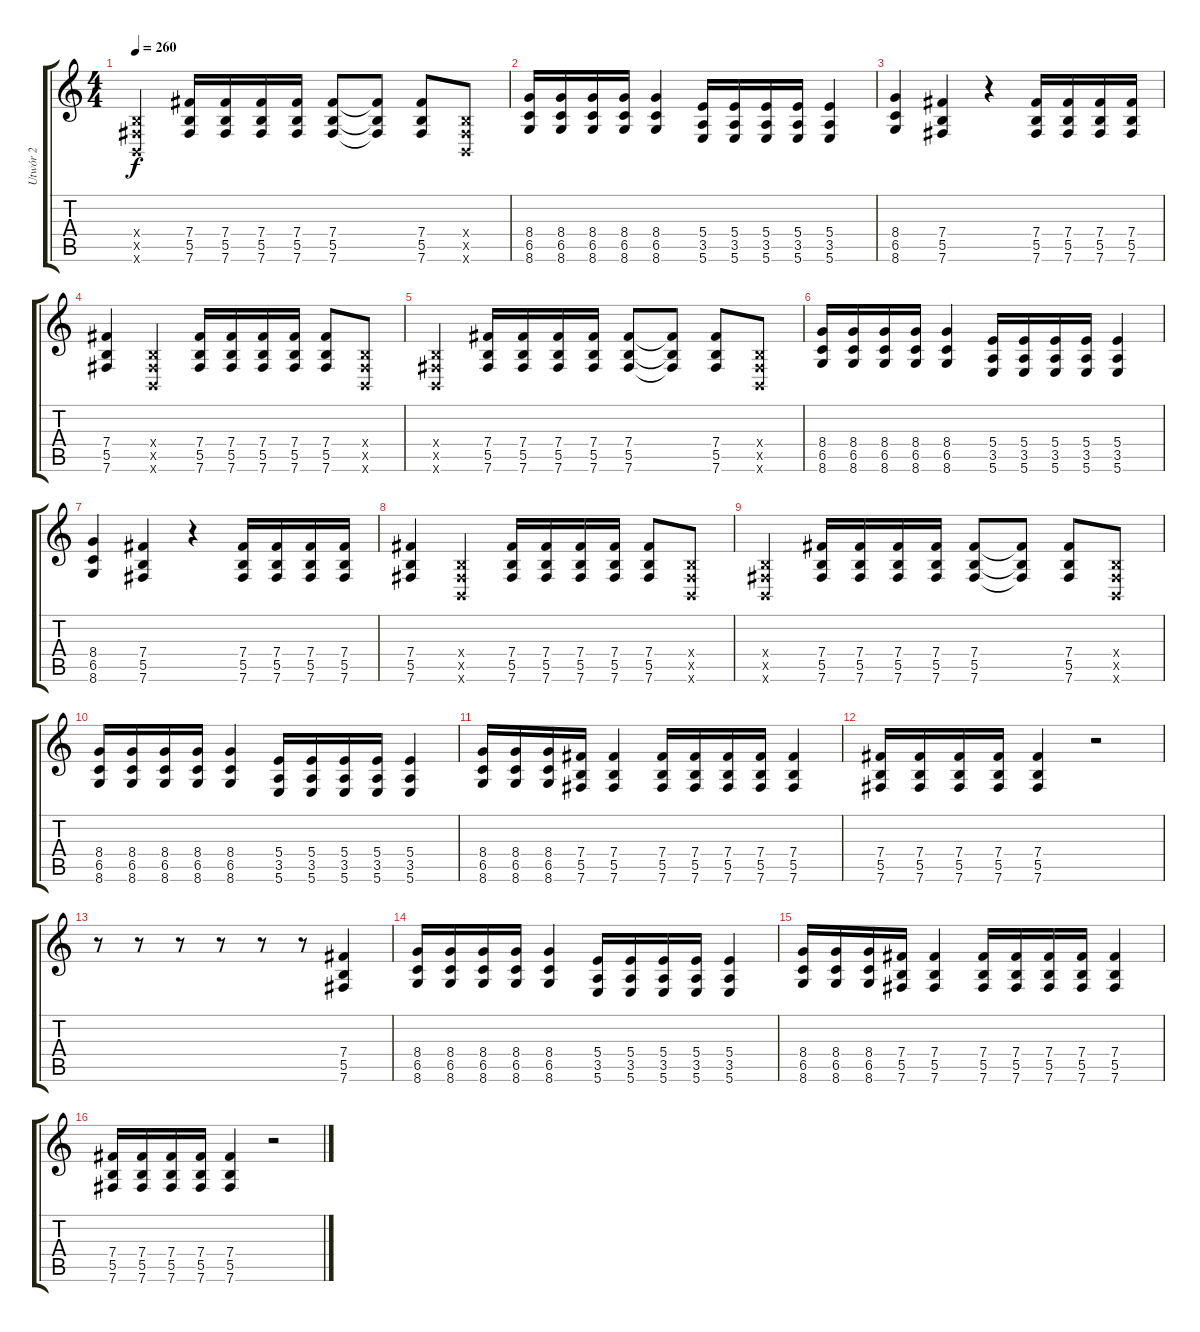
\track ("Utwór 2" "Utwór 2") {instrument distortionguitar}
\staff {score tabs}
\tuning (Db4 Ab3 E3 B2 Gb2 B1) {hide}
\ts (4 4)
\tempo 260
\clef g2
\ks c
(0.4{x} 0.5{x} 0.6{x}).4{dy f} (7.4 5.5 7.6).16 (7.4 5.5 7.6).16 (7.4 5.5 7.6).16 (7.4 5.5 7.6).16 (7.4 5.5 7.6).8 (7.4{t} 5.5{t} 7.6{t}).8 (7.4 5.5 7.6).8 (0.4{x} 0.5{x} 0.6{x}).8 |
(8.4 6.5 8.6).16 (8.4 6.5 8.6).16 (8.4 6.5 8.6).16 (8.4 6.5 8.6).16 (8.4 6.5 8.6).4 (5.4 3.5 5.6).16 (5.4 3.5 5.6).16 (5.4 3.5 5.6).16 (5.4 3.5 5.6).16 (5.4 3.5 5.6).4 |
(8.4 6.5 8.6).4 (7.4 5.5 7.6).4 r.4 (7.4 5.5 7.6).16 (7.4 5.5 7.6).16 (7.4 5.5 7.6).16 (7.4 5.5 7.6).16 |
(7.4 5.5 7.6).4 (0.4{x} 0.5{x} 0.6{x}).4 (7.4 5.5 7.6).16 (7.4 5.5 7.6).16 (7.4 5.5 7.6).16 (7.4 5.5 7.6).16 (7.4 5.5 7.6).8 (0.4{x} 0.5{x} 0.6{x}).8 |
(0.4{x} 0.5{x} 0.6{x}).4 (7.4 5.5 7.6).16 (7.4 5.5 7.6).16 (7.4 5.5 7.6).16 (7.4 5.5 7.6).16 (7.4 5.5 7.6).8 (7.4{t} 5.5{t} 7.6{t}).8 (7.4 5.5 7.6).8 (0.4{x} 0.5{x} 0.6{x}).8 |
(8.4 6.5 8.6).16 (8.4 6.5 8.6).16 (8.4 6.5 8.6).16 (8.4 6.5 8.6).16 (8.4 6.5 8.6).4 (5.4 3.5 5.6).16 (5.4 3.5 5.6).16 (5.4 3.5 5.6).16 (5.4 3.5 5.6).16 (5.4 3.5 5.6).4 |
(8.4 6.5 8.6).4 (7.4 5.5 7.6).4 r.4 (7.4 5.5 7.6).16 (7.4 5.5 7.6).16 (7.4 5.5 7.6).16 (7.4 5.5 7.6).16 |
(7.4 5.5 7.6).4 (0.4{x} 0.5{x} 0.6{x}).4 (7.4 5.5 7.6).16 (7.4 5.5 7.6).16 (7.4 5.5 7.6).16 (7.4 5.5 7.6).16 (7.4 5.5 7.6).8 (0.4{x} 0.5{x} 0.6{x}).8 |
(0.4{x} 0.5{x} 0.6{x}).4 (7.4 5.5 7.6).16 (7.4 5.5 7.6).16 (7.4 5.5 7.6).16 (7.4 5.5 7.6).16 (7.4 5.5 7.6).8 (7.4{t} 5.5{t} 7.6{t}).8 (7.4 5.5 7.6).8 (0.4{x} 0.5{x} 0.6{x}).8 |
(8.4 6.5 8.6).16 (8.4 6.5 8.6).16 (8.4 6.5 8.6).16 (8.4 6.5 8.6).16 (8.4 6.5 8.6).4 (5.4 3.5 5.6).16 (5.4 3.5 5.6).16 (5.4 3.5 5.6).16 (5.4 3.5 5.6).16 (5.4 3.5 5.6).4 |
(8.4 6.5 8.6).16 (8.4 6.5 8.6).16 (8.4 6.5 8.6).16 (7.4 5.5 7.6).16 (7.4 5.5 7.6).4 (7.4 5.5 7.6).16 (7.4 5.5 7.6).16 (7.4 5.5 7.6).16 (7.4 5.5 7.6).16 (7.4 5.5 7.6).4 |
(7.4 5.5 7.6).16 (7.4 5.5 7.6).16 (7.4 5.5 7.6).16 (7.4 5.5 7.6).16 (7.4 5.5 7.6).4 r.2 |
r.8 r.8 r.8 r.8 r.8 r.8 (7.4 5.5 7.6).4 |
(8.4 6.5 8.6).16 (8.4 6.5 8.6).16 (8.4 6.5 8.6).16 (8.4 6.5 8.6).16 (8.4 6.5 8.6).4 (5.4 3.5 5.6).16 (5.4 3.5 5.6).16 (5.4 3.5 5.6).16 (5.4 3.5 5.6).16 (5.4 3.5 5.6).4 |
(8.4 6.5 8.6).16 (8.4 6.5 8.6).16 (8.4 6.5 8.6).16 (7.4 5.5 7.6).16 (7.4 5.5 7.6).4 (7.4 5.5 7.6).16 (7.4 5.5 7.6).16 (7.4 5.5 7.6).16 (7.4 5.5 7.6).16 (7.4 5.5 7.6).4 |
(7.4 5.5 7.6).16 (7.4 5.5 7.6).16 (7.4 5.5 7.6).16 (7.4 5.5 7.6).16 (7.4 5.5 7.6).4 r.2
